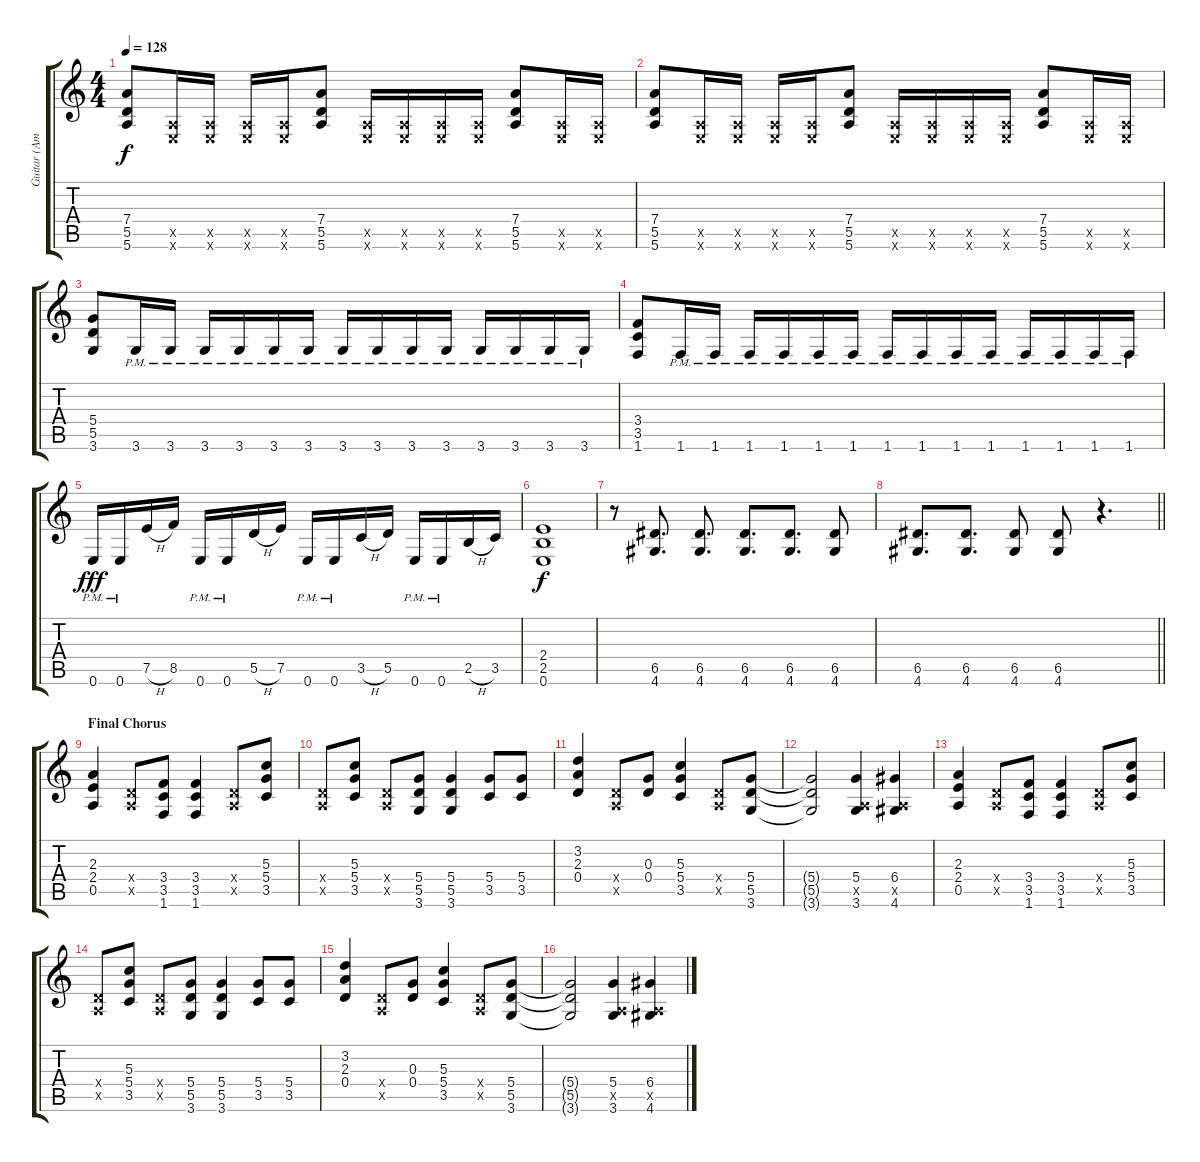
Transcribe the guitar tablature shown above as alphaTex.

\track ("Guitar (Amen)" "Guitar (Am") {instrument distortionguitar}
\staff {score tabs}
\tuning (E4 B3 G3 D3 A2 E2) {hide}
\ts (4 4)
\tempo 128
\clef g2
\ks c
(7.4 5.5 5.6).8{dy f} (0.5{x} 0.6{x}).16 (0.5{x} 0.6{x}).16 (0.5{x} 0.6{x}).16 (0.5{x} 0.6{x}).16 (7.4 5.5 5.6).8 (0.5{x} 0.6{x}).16 (0.5{x} 0.6{x}).16 (0.5{x} 0.6{x}).16 (0.5{x} 0.6{x}).16 (7.4 5.5 5.6).8 (0.5{x} 0.6{x}).16 (0.5{x} 0.6{x}).16 |
(7.4 5.5 5.6).8 (0.5{x} 0.6{x}).16 (0.5{x} 0.6{x}).16 (0.5{x} 0.6{x}).16 (0.5{x} 0.6{x}).16 (7.4 5.5 5.6).8 (0.5{x} 0.6{x}).16 (0.5{x} 0.6{x}).16 (0.5{x} 0.6{x}).16 (0.5{x} 0.6{x}).16 (7.4 5.5 5.6).8 (0.5{x} 0.6{x}).16 (0.5{x} 0.6{x}).16 |
(5.4 5.5 3.6).8 3.6{pm}.16 3.6{pm}.16 3.6{pm}.16 3.6{pm}.16 3.6{pm}.16 3.6{pm}.16 3.6{pm}.16 3.6{pm}.16 3.6{pm}.16 3.6{pm}.16 3.6{pm}.16 3.6{pm}.16 3.6{pm}.16 3.6{pm}.16 |
(3.4 3.5 1.6).8 1.6{pm}.16 1.6{pm}.16 1.6{pm}.16 1.6{pm}.16 1.6{pm}.16 1.6{pm}.16 1.6{pm}.16 1.6{pm}.16 1.6{pm}.16 1.6{pm}.16 1.6{pm}.16 1.6{pm}.16 1.6{pm}.16 1.6{pm}.16 |
0.6{pm}.16{dy fff} 0.6{pm}.16 7.5{h}.16 8.5.16 0.6{pm}.16 0.6{pm}.16 5.5{h}.16 7.5.16 0.6{pm}.16 0.6{pm}.16 3.5{h}.16 5.5.16 0.6{pm}.16 0.6{pm}.16 2.5{h}.16 3.5.16 |
(2.4 2.5 0.6).1{dy f} |
r.8 (6.5 4.6).8{d} (6.5 4.6).8{d} (6.5 4.6).8{d} (6.5 4.6).8{d} (6.5 4.6).8 |
\barLineRight lightlight
(6.5 4.6).8{d} (6.5 4.6).8{d} (6.5 4.6).8 (6.5 4.6).8 r.4{d} |
\section ("" "Final Chorus")
(2.3 2.4 0.5).4 (0.4{x} 0.5{x}).8 (3.4 3.5 1.6).8 (3.4 3.5 1.6).4 (0.4{x} 0.5{x}).8 (5.3 5.4 3.5).8 |
(0.4{x} 0.5{x}).8 (5.3 5.4 3.5).8 (0.4{x} 0.5{x}).8 (5.4 5.5 3.6).8 (5.4 5.5 3.6).4 (5.4 3.5).8 (5.4 3.5).8 |
(3.2 2.3 0.4).4 (0.4{x} 0.5{x}).8 (0.3 0.4).8 (5.3 5.4 3.5).4 (0.4{x} 0.5{x}).8 (5.4 5.5 3.6).8 |
(5.4{t} 5.5{t} 3.6{t}).2 (5.4 0.5{x} 3.6).4 (6.4 0.5{x} 4.6).4 |
(2.3 2.4 0.5).4 (0.4{x} 0.5{x}).8 (3.4 3.5 1.6).8 (3.4 3.5 1.6).4 (0.4{x} 0.5{x}).8 (5.3 5.4 3.5).8 |
(0.4{x} 0.5{x}).8 (5.3 5.4 3.5).8 (0.4{x} 0.5{x}).8 (5.4 5.5 3.6).8 (5.4 5.5 3.6).4 (5.4 3.5).8 (5.4 3.5).8 |
(3.2 2.3 0.4).4 (0.4{x} 0.5{x}).8 (0.3 0.4).8 (5.3 5.4 3.5).4 (0.4{x} 0.5{x}).8 (5.4 5.5 3.6).8 |
(5.4{t} 5.5{t} 3.6{t}).2 (5.4 0.5{x} 3.6).4 (6.4 0.5{x} 4.6).4
